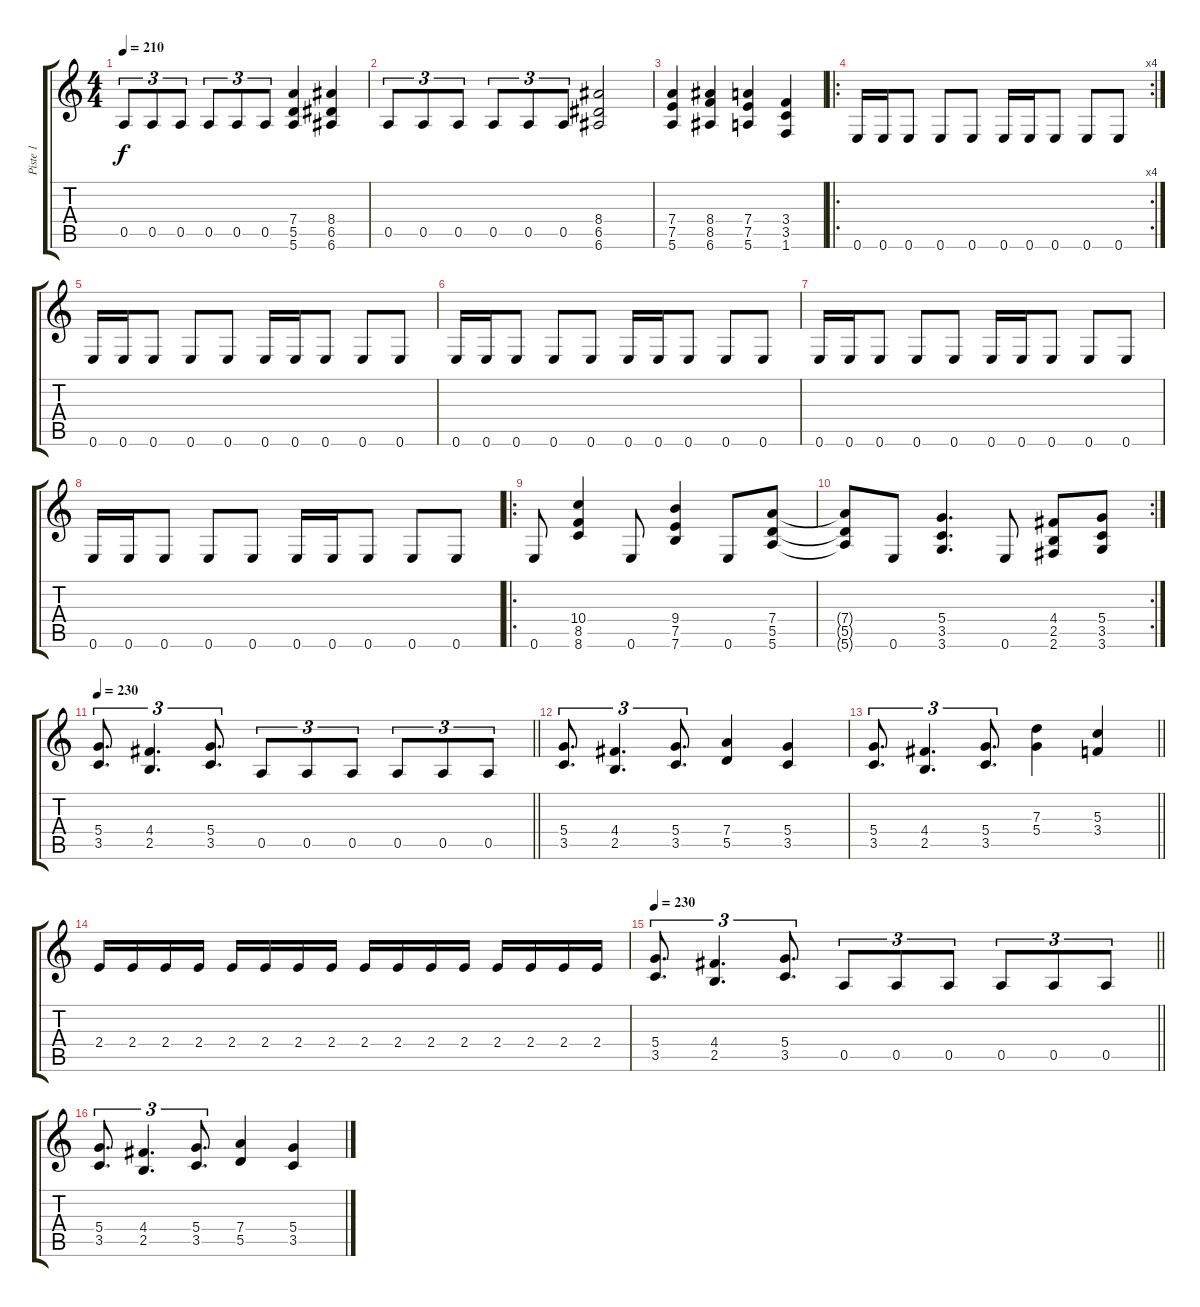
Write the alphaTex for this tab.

\track ("Piste 1" "Piste 1") {instrument distortionguitar}
\staff {score tabs}
\tuning (E4 B3 G3 D3 A2 E2) {hide}
\ts (4 4)
\tempo 210
\clef g2
\ks c
0.5.8{tu (3 2) dy f} 0.5.8{tu (3 2)} 0.5.8{tu (3 2)} 0.5.8{tu (3 2)} 0.5.8{tu (3 2)} 0.5.8{tu (3 2)} (7.4 5.5 5.6).4 (8.4 6.5 6.6).4 |
0.5.8{tu (3 2)} 0.5.8{tu (3 2)} 0.5.8{tu (3 2)} 0.5.8{tu (3 2)} 0.5.8{tu (3 2)} 0.5.8{tu (3 2)} (8.4 6.5 6.6).2 |
(7.4 7.5 5.6).4 (8.4 8.5 6.6).4 (7.4 7.5 5.6).4 (3.4 3.5 1.6).4 |
\ro
\rc 4
0.6.16 0.6.16 0.6.8 0.6.8 0.6.8 0.6.16 0.6.16 0.6.8 0.6.8 0.6.8 |
0.6.16 0.6.16 0.6.8 0.6.8 0.6.8 0.6.16 0.6.16 0.6.8 0.6.8 0.6.8 |
0.6.16 0.6.16 0.6.8 0.6.8 0.6.8 0.6.16 0.6.16 0.6.8 0.6.8 0.6.8 |
0.6.16 0.6.16 0.6.8 0.6.8 0.6.8 0.6.16 0.6.16 0.6.8 0.6.8 0.6.8 |
0.6.16 0.6.16 0.6.8 0.6.8 0.6.8 0.6.16 0.6.16 0.6.8 0.6.8 0.6.8 |
\ro
0.6.8 (10.4 8.5 8.6).4 0.6.8 (9.4 7.5 7.6).4 0.6.8 (7.4 5.5 5.6).8 |
\rc 2
(7.4{t} 5.5{t} 5.6{t}).8 0.6.8 (5.4 3.5 3.6).4{d} 0.6.8 (4.4 2.5 2.6).8 (5.4 3.5 3.6).8 |
\tempo 230
\barLineRight lightlight
(5.4 3.5).8{d tu (3 2)} (4.4 2.5).4{d tu (3 2)} (5.4 3.5).8{d tu (3 2)} 0.5.8{tu (3 2)} 0.5.8{tu (3 2)} 0.5.8{tu (3 2)} 0.5.8{tu (3 2)} 0.5.8{tu (3 2)} 0.5.8{tu (3 2)} |
(5.4 3.5).8{d tu (3 2)} (4.4 2.5).4{d tu (3 2)} (5.4 3.5).8{d tu (3 2)} (7.4 5.5).4 (5.4 3.5).4 |
\barLineRight lightlight
(5.4 3.5).8{d tu (3 2)} (4.4 2.5).4{d tu (3 2)} (5.4 3.5).8{d tu (3 2)} (7.3 5.4).4 (5.3 3.4).4 |
2.4.16 2.4.16 2.4.16 2.4.16 2.4.16 2.4.16 2.4.16 2.4.16 2.4.16 2.4.16 2.4.16 2.4.16 2.4.16 2.4.16 2.4.16 2.4.16 |
\tempo 230
\barLineRight lightlight
(5.4 3.5).8{d tu (3 2)} (4.4 2.5).4{d tu (3 2)} (5.4 3.5).8{d tu (3 2)} 0.5.8{tu (3 2)} 0.5.8{tu (3 2)} 0.5.8{tu (3 2)} 0.5.8{tu (3 2)} 0.5.8{tu (3 2)} 0.5.8{tu (3 2)} |
(5.4 3.5).8{d tu (3 2)} (4.4 2.5).4{d tu (3 2)} (5.4 3.5).8{d tu (3 2)} (7.4 5.5).4 (5.4 3.5).4
